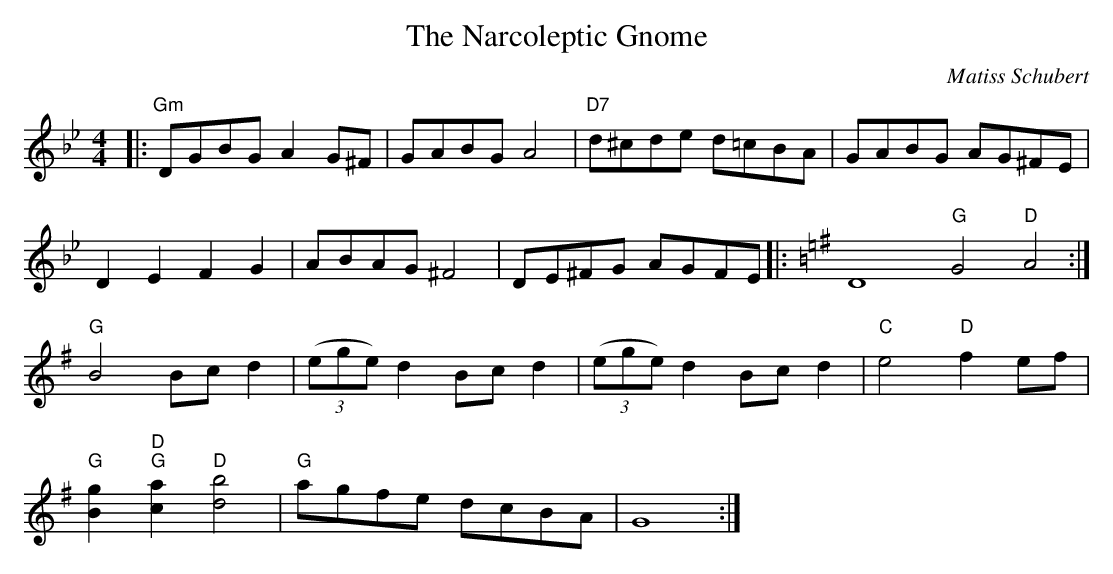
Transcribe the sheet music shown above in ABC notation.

X:1
T: The Narcoleptic Gnome
C: Matiss Schubert
L: 1/8
M: 4/4
K: Gmin
|:"Gm"DGBG A2G^F |GABG A4 |"D7"d^cde d=cBA |GABG AG^FE |
D2E2 F2G2 |ABAG ^F4 |DE^FG AGFE |:[K:G][K:G]D8 "G"G4"D"A4:|
"G"B4 Bcd2 | (3(ege) d2Bcd2| (3(ege) d2Bcd2|"C"e4 "D"f2ef |
"G"[Bg]2"D""G"[ca]2 "D"[db]4 |"G"agfe dcBA |G8 :|
